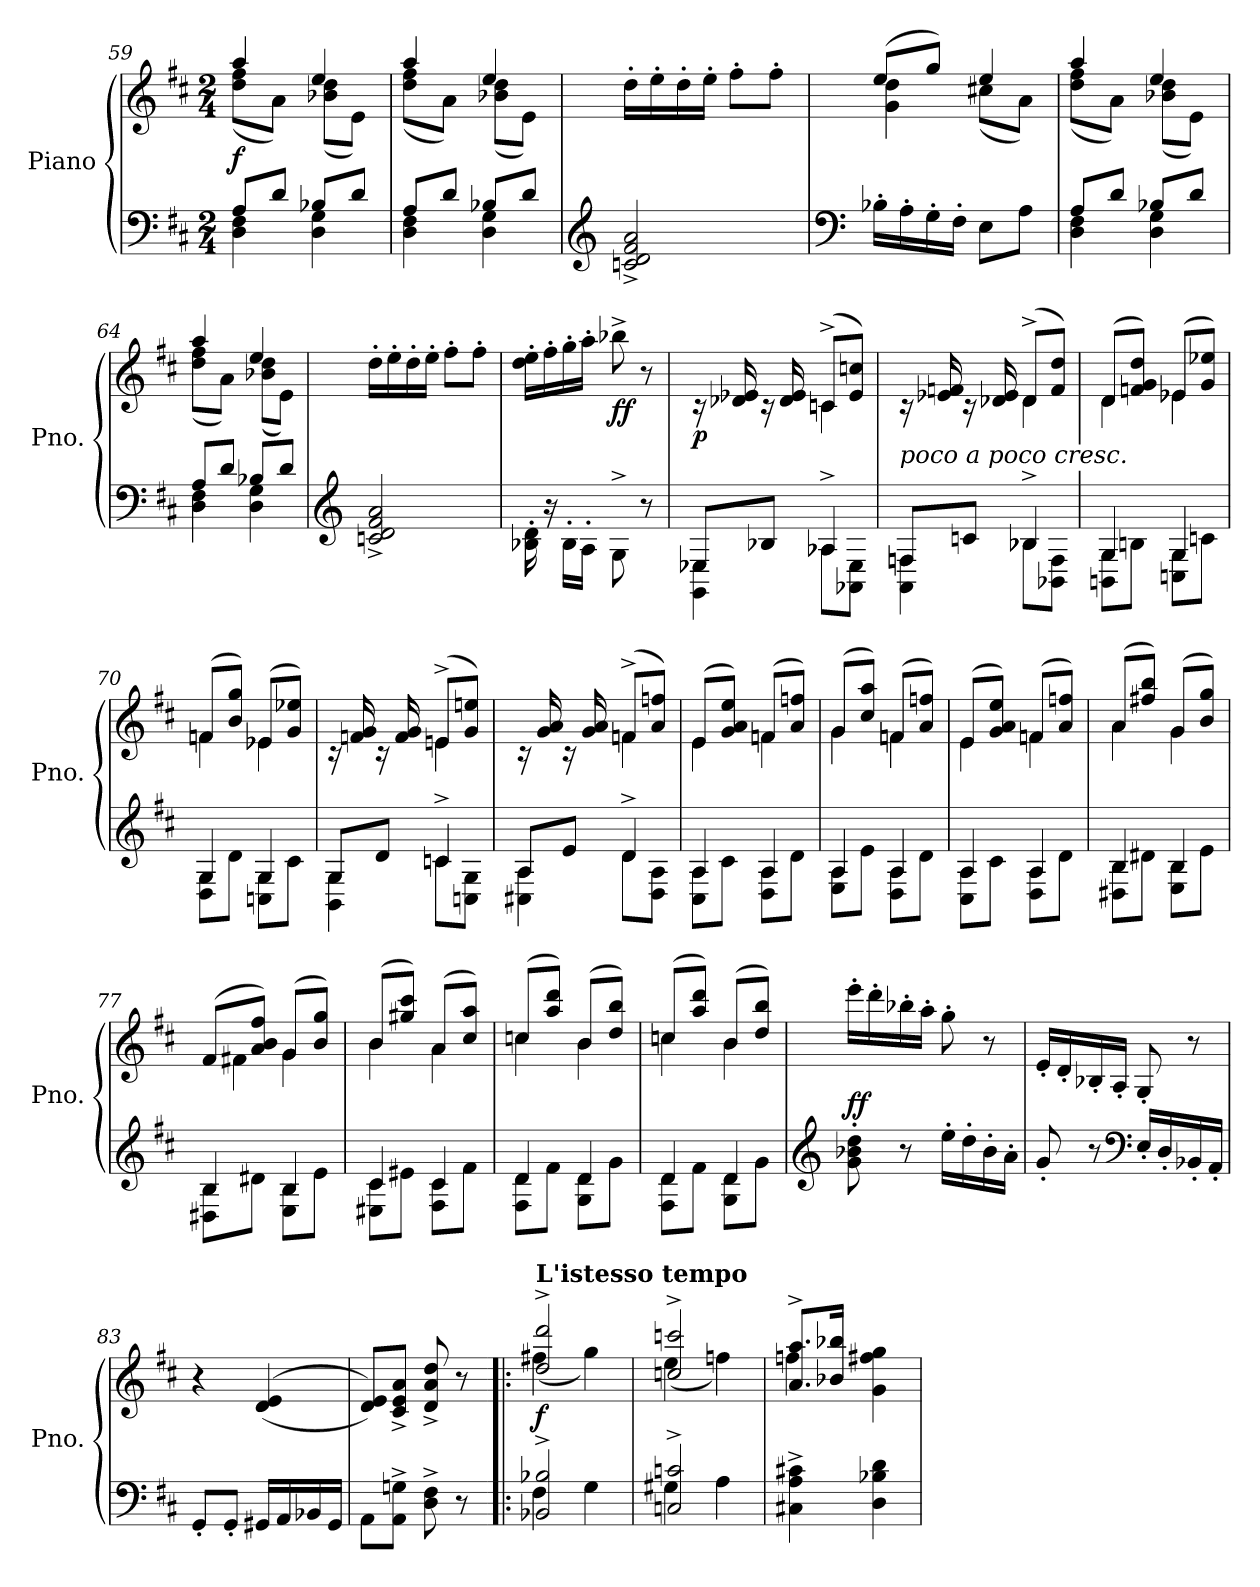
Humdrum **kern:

**kern	**kern	**dynam
*part1	*part1	*part1
*staff2	*staff1	*staff1/2
*I"Piano	*	*
*I'Pno.	*	*
*clefF4	*clefG2	*
*k[f#c#]	*k[f#c#]	*
*M2/4	*M2/4	*
=59	=59	=59
*^	*^	*
!	!	!	!	!LO:DY:a=2
8A/L	4D\ 4F#\	4aa/	(>8dd\ 8ff#\L	f
8d/J	.	.	8a\J)	.
8B-X/L	4D\ 4G\	4ee/	(>8b-X\ 8dd\L	.
8d/J	.	.	8e\J)	.
=60	=60	=60	=60	=60
8A/L	4D\ 4F#\	4aa/	(>8dd\ 8ff#\L	.
8d/J	.	.	8a\J)	.
8B-X/L	4D\ 4G\	4ee/	(>8b-X\ 8dd\L	.
8d/J	.	.	8e\J)	.
*v	*v	*	*	*
*	*v	*v	*
=61	=61	=61
*clefG2	*	*
2cn/^ 2d/^ 2f#/^ 2a/^	16dd'\LL	.
.	16ee'\	.
.	16dd'\	.
.	16ee'\JJ	.
.	8ff#'\L	.
.	8ff#'\J	.
=62	=62	=62
*clefF4	*	*
*	*^	*
16B-X'\LL	(>8ee/L	4g\ 4dd\	.
16A'\	.	.	.
16G'\	8gg/J)	.	.
16F#'\JJ	.	.	.
8E\L	4ee/	(<8cc#X\L	.
8A\J	.	8a\J)	.
=63	=63	=63	=63
*^	*	*	*
8A/L	4D\ 4F#\	4aa/	(>8dd\ 8ff#\L	.
8d/J	.	.	8a\J)	.
8B-X/L	4D\ 4G\	4ee/	(>8b-X\ 8dd\L	.
8d/J	.	.	8e\J)	.
!!LO:PB:g=z	!!
=64	=64	=64	=64	=64
8A/L	4D\ 4F#\	4aa/	(>8dd\ 8ff#\L	.
8d/J	.	.	8a\J)	.
8B-X/L	4D\ 4G\	4ee/	(>8b-X\ 8dd\L	.
8d/J	.	.	8e\J)	.
*v	*v	*	*	*
*	*v	*v	*
=65	=65	=65
*clefG2	*	*
2cn/^ 2d/^ 2f#/^ 2a/^	16dd'\LL	.
.	16ee'\	.
.	16dd'\	.
.	16ee'\JJ	.
.	8ff#'\L	.
.	8ff#'\J	.
=66	=66	=66
16B-X\' 16d\'	16dd\' 16ee\'LL	.
16r	16ff#'\	.
16B-'\LL	16gg'\	.
16A'\JJ	16aa'\JJ	.
!	!	!LO:DY:b
8G^\	8bb-X^\	ff
8r	8r	.
=67	=67	=67
*^	*^	*
!	!	!	!	!LO:DY:b
8E-X/L	4GG\ 4E-X\	16rc	4ryy	p
.	.	16d-X/ 16e-X/	.	.
8B-X/J	.	16rc	.	.
.	.	16d-/ 16e-/	.	.
4A-X^/	8A-X\L	(>8cn^/L	4cn\	.
.	8AA-X\ 8E-\J	8e-/ 8ccn/J)	.	.
=68	=68	=68	=68	=68
!LO:TX:a:i:t=poco a poco cresc.	!	!	!	!
8Fn/L	4AA\ 4Fn\	16rc	4ryy	.
.	.	16e-X/ 16fn/	.	.
8cn/J	.	16rc	.	.
.	.	16d-X/ 16e-/	.	.
4B-X^/	8B-X\L	(>8d-^/L	4d-\	.
.	8BB-X\ 8F\J	8f/ 8dd/J)	.	.
=69	=69	=69	=69	=69
4G/	8BBn\ 8G\L	(>8d/L	4d\	.
.	8Bn\J	8fn/ 8g/ 8dd/J)	.	.
4G/	8Cn\ 8G\L	(>8e-X/L	4e-X\	.
.	8cn\J	8g/ 8ee-X/J)	.	.
!!LO:LB:g=z	!!
=70	=70	=70	=70	=70
4G/	8D\ 8G\L	(>8fn/L	4fn\	.
.	8d\J	8b/ 8gg/J)	.	.
4G/	8Cn\ 8G\L	(>8e-X/L	4e-X\	.
.	8c#\J	8g/ 8ee-X/J)	.	.
=71	=71	=71	=71	=71
8G/L	4BB\ 4G\	16rc	4ryy	.
.	.	16fn/ 16g/	.	.
8d/J	.	16rc	.	.
.	.	16f/ 16g/	.	.
4cn^/	8cn\L	(>8e^/L	4en\	.
.	8Cn\ 8G\J	8g/ 8een/J)	.	.
=72	=72	=72	=72	=72
8A/L	4C#X\ 4A\	16rc	4ryy	.
.	.	16g/ 16a/	.	.
8e/J	.	16rc	.	.
.	.	16g/ 16a/	.	.
4d^/	8d\L	(>8fn^/L	4fn\	.
.	8D\ 8A\J	8a/ 8ffn/J)	.	.
=73	=73	=73	=73	=73
4A/	8C#\ 8A\L	(>8e/L	4e\	.
.	8c#\J	8g/ 8a/ 8ee/J)	.	.
4A/	8D\ 8A\L	(>8fn/L	4fn\	.
.	8d\J	8a/ 8ffn/J)	.	.
=74	=74	=74	=74	=74
4A/	8E\ 8A\L	(>8g/L	4g\	.
.	8e\J	8cc#/ 8aa/J)	.	.
4A/	8D\ 8A\L	(>8fn/L	4fn\	.
.	8d\J	8a/ 8ffn/J)	.	.
=75	=75	=75	=75	=75
4A/	8C#\ 8A\L	(>8e/L	4e\	.
.	8c#\J	8g/ 8a/ 8ee/J)	.	.
4A/	8D\ 8A\L	(>8fn/L	4fn\	.
.	8d\J	8a/ 8ffn/J)	.	.
=76	=76	=76	=76	=76
4B/	8D#X\ 8B\L	(>8a/L	4a\	.
.	8d#X\J	8ff#X/ 8bb/J)	.	.
4B/	8E\ 8B\L	(>8g/L	4g\	.
.	8e\J	8b/ 8gg/J)	.	.
!!LO:LB:g=z	!!
=77	=77	=77	=77	=77
4B/	8D#X\ 8B\L	(>8f#/L	4f#X\	.
.	8d#X\J	8a/ 8b/ 8ff#/J)	.	.
4B/	8E\ 8B\L	(>8g/L	4g\	.
.	8e\J	8b/ 8gg/J)	.	.
=78	=78	=78	=78	=78
4c#/	8E#X\ 8c#\L	(>8b/L	4b\	.
.	8e#X\J	8gg#X/ 8ccc#/J)	.	.
4c#/	8F#\ 8c#\L	(>8a/L	4a\	.
.	8f#\J	8cc#/ 8aa/J)	.	.
=79	=79	=79	=79	=79
4d/	8F#\ 8d\L	(>8ccn/L	4cc\	.
.	8f#\J	8aa/ 8ddd/J)	.	.
4d/	8G\ 8d\L	(>8b/L	4b\	.
.	8g\J	8dd/ 8bb/J)	.	.
=80	=80	=80	=80	=80
4d/	8F#\ 8d\L	(>8ccn/L	4ccn\	.
.	8f#\J	8aa/ 8ddd/J)	.	.
4d/	8G\ 8d\L	(>8b/L	4b\	.
.	8g\J	8dd/ 8bb/J)	.	.
*v	*v	*	*	*
*	*v	*v	*
=81	=81	=81
*clefG2	*	*
*^	*	*
!	!	!	!LO:DY:a=2
*v	*v	*	*
8g\' 8b-X\' 8dd\'	16eee'\LL	ff
.	16ddd'\	.
8r	16bb-X'\	.
.	16aa'\JJ	.
16ee'\LL	8gg'\	.
16dd'\	.	.
16b-'\	8r	.
16a'\JJ	.	.
=82	=82	=82
8g'/	16e'/LL	.
.	16d'/	.
8r	16B-X'/	.
.	16A'/JJ	.
*clefF4	*	*
16E'/LL	8G'/	.
16D'/	.	.
16BB-X'/	8r	.
16AA'/JJ	.	.
!!LO:LB:g=z
=83	=83	=83
8GG'/L	4r	.
8GG'/J	.	.
16GG#X/LL	(<(>4d/ 4e/	.
16AA/	.	.
16BB-X/	.	.
16GG#/JJ	.	.
=84	=84	=84
8AA\L	8d/ 8e/L))	.
8AA\^ 8Gn\^J	8c#/^ 8e/^ 8a/^J	.
8D\^ 8F#\^	8d/^ 8a/^ 8dd/^	.
8r	8r	.
=85!|:	=85!|:	=85!|:
*^	*^	*
!	!	!LO:TX:a:B:t=L'istesso tempo	!	!
!	!	!	!	!LO:DY:a=2
2BB-X/^ 2B-X/^	4F#\	2dd/^ 2ddd/^	(>4ff#X\	f
.	4G\	.	4gg\)	.
=86	=86	=86	=86	=86
2Cn/^ 2cn/^	4G#X\	2ccn/^ 2cccn/^	(>4ee\	.
.	4A\	.	4ffn\)	.
*v	*v	*	*	*
=87	=87	=87	=87
4C#X\^ 4A\^ 4c#X\^	8.a/^ 8.aa/^L	4ffn\	.
.	16b-X/ 16bb-X/Jk	.	.
4D\ 4B-X\ 4d\	4g\ 4ff#X\ 4gg\	4ryy	.
*	*v	*v	*
=	=	=
*-	*-	*-
